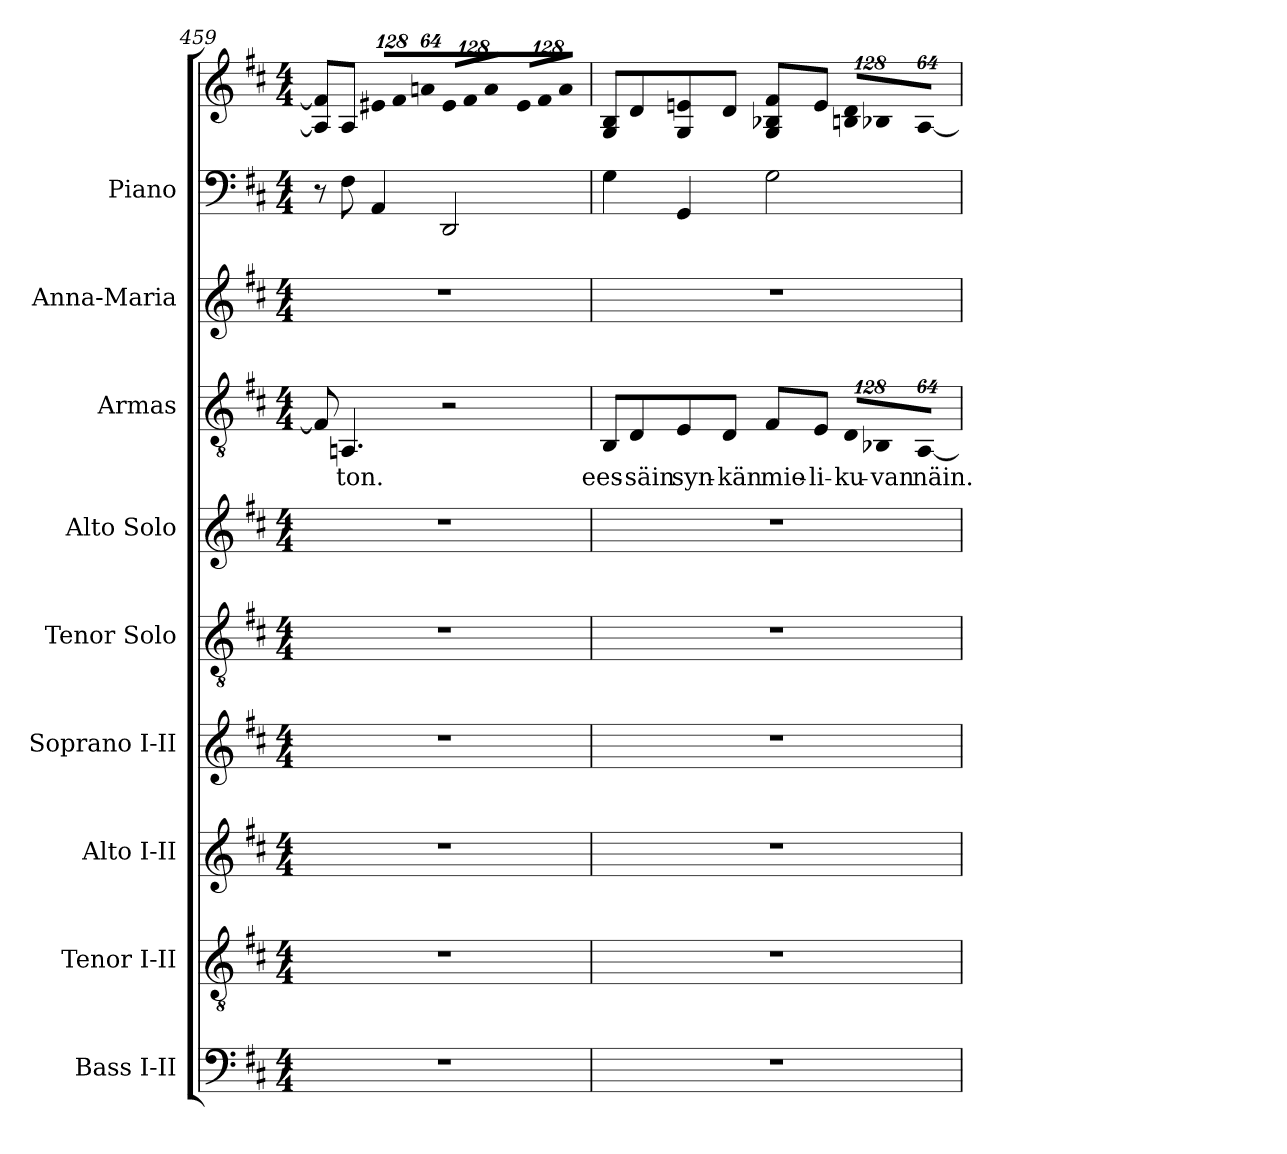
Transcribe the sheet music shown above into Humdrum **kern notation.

**kern	**kern	**kern	**kern	**kern	**kern	**kern	**text	**kern	**kern	**kern
*part9	*part8	*part7	*part6	*part5	*part4	*part3	*part3	*part2	*part1	*part1
*staff10	*staff9	*staff8	*staff7	*staff6	*staff5	*staff4	*staff4	*staff3	*staff2	*staff1
*I"Bass I-II	*I"Tenor I-II	*I"Alto I-II	*I"Soprano I-II	*I"Tenor Solo	*I"Alto Solo	*I"Armas	*	*I"Anna-Maria	*I"Piano	*
*I'B.	*I'T.	*I'A.	*I'S.	*I'T. Solo	*I'A. Solo	*I'Armas	*	*I'A-M	*I'Pno.	*
*clefF4	*clefGv2	*clefG2	*clefG2	*clefGv2	*clefG2	*clefGv2	*	*clefG2	*clefF4	*clefG2
*	*ITrd7c12	*	*	*ITrd7c12	*	*ITrd7c12	*	*	*	*
*k[f#c#]	*k[f#c#]	*k[f#c#]	*k[f#c#]	*k[f#c#]	*k[f#c#]	*k[f#c#]	*	*k[f#c#]	*k[f#c#]	*k[f#c#]
*D:	*D:	*D:	*D:	*D:	*D:	*D:	*	*D:	*D:	*D:
*M4/4	*M4/4	*M4/4	*M4/4	*M4/4	*M4/4	*M4/4	*	*M4/4	*M4/4	*M4/4
=459	=459	=459	=459	=459	=459	=459	=459	=459	=459	=459
1r	1r	1r	1r	1r	1r	8FF#i/]	.	1r	8r	8Ai/] 8f#i]L
!	!	!	!	!	!	!	!LO:LY:b:color=#000000	!	!	!
.	.	.	.	.	.	4.AAAni/	-ton.	.	8F#i\	8Ai/J
*	*	*	*	*	*	*	*	*	*	*Xbrackettup
!	!	!	!	!	!	!	!	!	!	!LO:N:vis=8
.	.	.	.	.	.	.	.	.	4AAi/	1024%85e#Xi/L
!	!	!	!	!	!	!	!	!	!	!LO:N:vis=8
.	.	.	.	.	.	.	.	.	.	1024%85f#i/
!	!	!	!	!	!	!	!	!	!	!LO:N:vis=8
.	.	.	.	.	.	.	.	.	.	512%43ani/J
!	!	!	!	!	!	!	!	!	!	!LO:N:vis=8
.	.	.	.	.	.	2r	.	.	2DDi/	1024%85e#i/L
!	!	!	!	!	!	!	!	!	!	!LO:N:vis=8
.	.	.	.	.	.	.	.	.	.	1024%85f#i/
!	!	!	!	!	!	!	!	!	!	!LO:N:vis=8
.	.	.	.	.	.	.	.	.	.	512%43ai/J
!	!	!	!	!	!	!	!	!	!	!LO:N:vis=8
.	.	.	.	.	.	.	.	.	.	1024%85e#i/L
!	!	!	!	!	!	!	!	!	!	!LO:N:vis=8
.	.	.	.	.	.	.	.	.	.	1024%85f#i/
!	!	!	!	!	!	!	!	!	!	!LO:N:vis=8
.	.	.	.	.	.	.	.	.	.	512%43ai/J
=460	=460	=460	=460	=460	=460	=460	=460	=460	=460	=460
!	!	!	!	!	!	!	!LO:LY:b:color=#000000	!	!	!
1r	1r	1r	1r	1r	1r	8BBBi/L	ees-	1r	4Gi\	8Gi/ 8BiL
!	!	!	!	!	!	!	!LO:LY:b:color=#000000	!	!	!
.	.	.	.	.	.	8DDi/	-säin	.	.	8di/
!	!	!	!	!	!	!	!LO:LY:b:color=#000000	!	!	!
.	.	.	.	.	.	8EEi/	syn-	.	4GGi/	8Gi/ 8eni
!	!	!	!	!	!	!	!LO:LY:b:color=#000000	!	!	!
.	.	.	.	.	.	8DDi/J	-kän	.	.	8di/J
!	!	!	!	!	!	!	!LO:LY:b:color=#000000	!	!	!
.	.	.	.	.	.	8FF#i/L	mie-	.	2Gi\	8Gi/ 8B-Xi 8f#iL
!	!	!	!	!	!	!	!LO:LY:b:color=#000000	!	!	!
.	.	.	.	.	.	8EEi/J	-li-	.	.	8ei/J
*	*	*	*	*	*	*Xbrackettup	*	*	*	*
!	!	!	!	!	!	!LO:N:vis=8	!	!	!	!
!	!	!	!	!	!	!	!LO:LY:b:color=#000000	!	!	!LO:N:vis=8
.	.	.	.	.	.	1024%85DDi/L	-ku-	.	.	1024%85Bni/ 1024%85diL
!	!	!	!	!	!	!LO:N:vis=8	!	!	!	!
!	!	!	!	!	!	!	!LO:LY:b:color=#000000	!	!	!LO:N:vis=8
.	.	.	.	.	.	1024%85BBB-Xi/	-van	.	.	1024%85B-Xi/
!	!	!	!	!	!	!LO:N:vis=8	!	!	!	!
!	!	!	!	!	!	!	!LO:LY:b:color=#000000	!	!	!LO:N:vis=8
.	.	.	.	.	.	[<512%43AAAi/J	näin.	.	.	[<512%43Ai/J
=	=	=	=	=	=	=	=	=	=	=
*-	*-	*-	*-	*-	*-	*-	*-	*-	*-	*-
